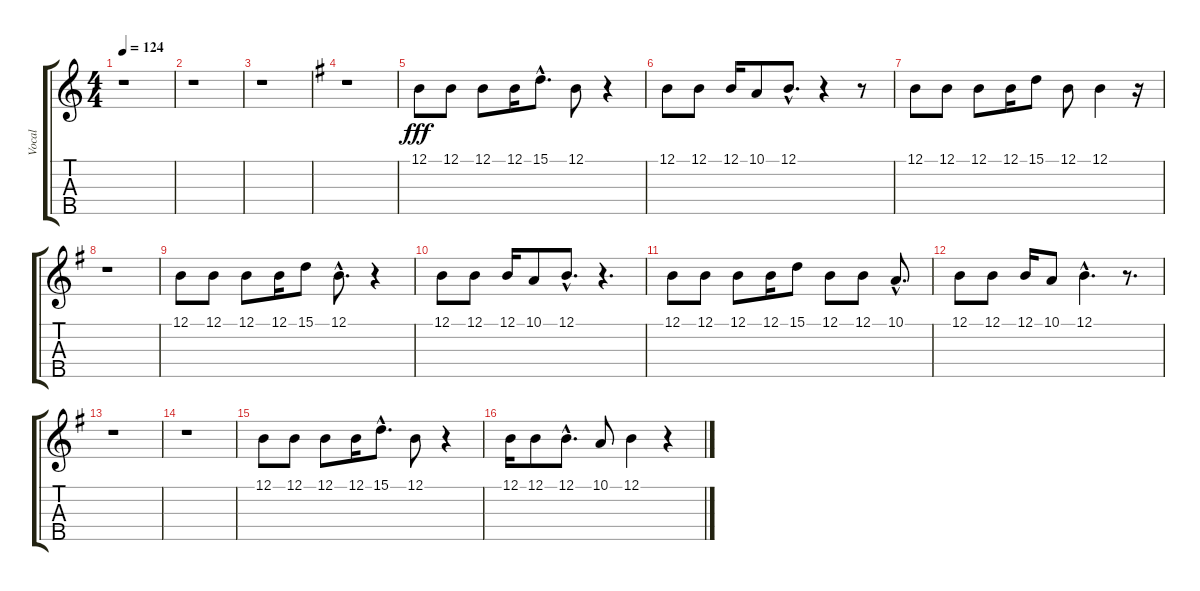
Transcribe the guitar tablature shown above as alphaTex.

\track ("Vocal" "Vocal") {instrument harmonica}
\staff {score tabs}
\tuning (B3 G3 D3 A2 E2) {hide}
\ts (4 4)
\tempo 124
\clef g2
\ks c
r.1{dy fff} |
r.1 |
r.1 |
\ks g
r.1 |
12.1.8 12.1.8 12.1.8 12.1.16 15.1{hac}.8{d} 12.1.8 r.4 |
12.1.8 12.1.8 12.1.16 10.1.8 12.1{hac}.8{d} r.4 r.8 |
12.1.8 12.1.8 12.1.8 12.1.16 15.1.8 12.1.8 12.1.4 r.16 |
r.1 |
12.1.8 12.1.8 12.1.8 12.1.16 15.1.8 12.1{hac}.8{d} r.4 |
12.1.8 12.1.8 12.1.16 10.1.8 12.1{hac}.8{d} r.4{d} |
12.1.8 12.1.8 12.1.8 12.1.16 15.1.8 12.1.8 12.1.8 10.1{hac}.8{d} |
12.1.8 12.1.8 12.1.16 10.1.8 12.1{hac}.4{d} r.8{d} |
r.1 |
r.1 |
12.1.8 12.1.8 12.1.8 12.1.16 15.1{hac}.8{d} 12.1.8 r.4 |
12.1.16 12.1.8 12.1{hac}.8{d} 10.1.8 12.1.4 r.4
